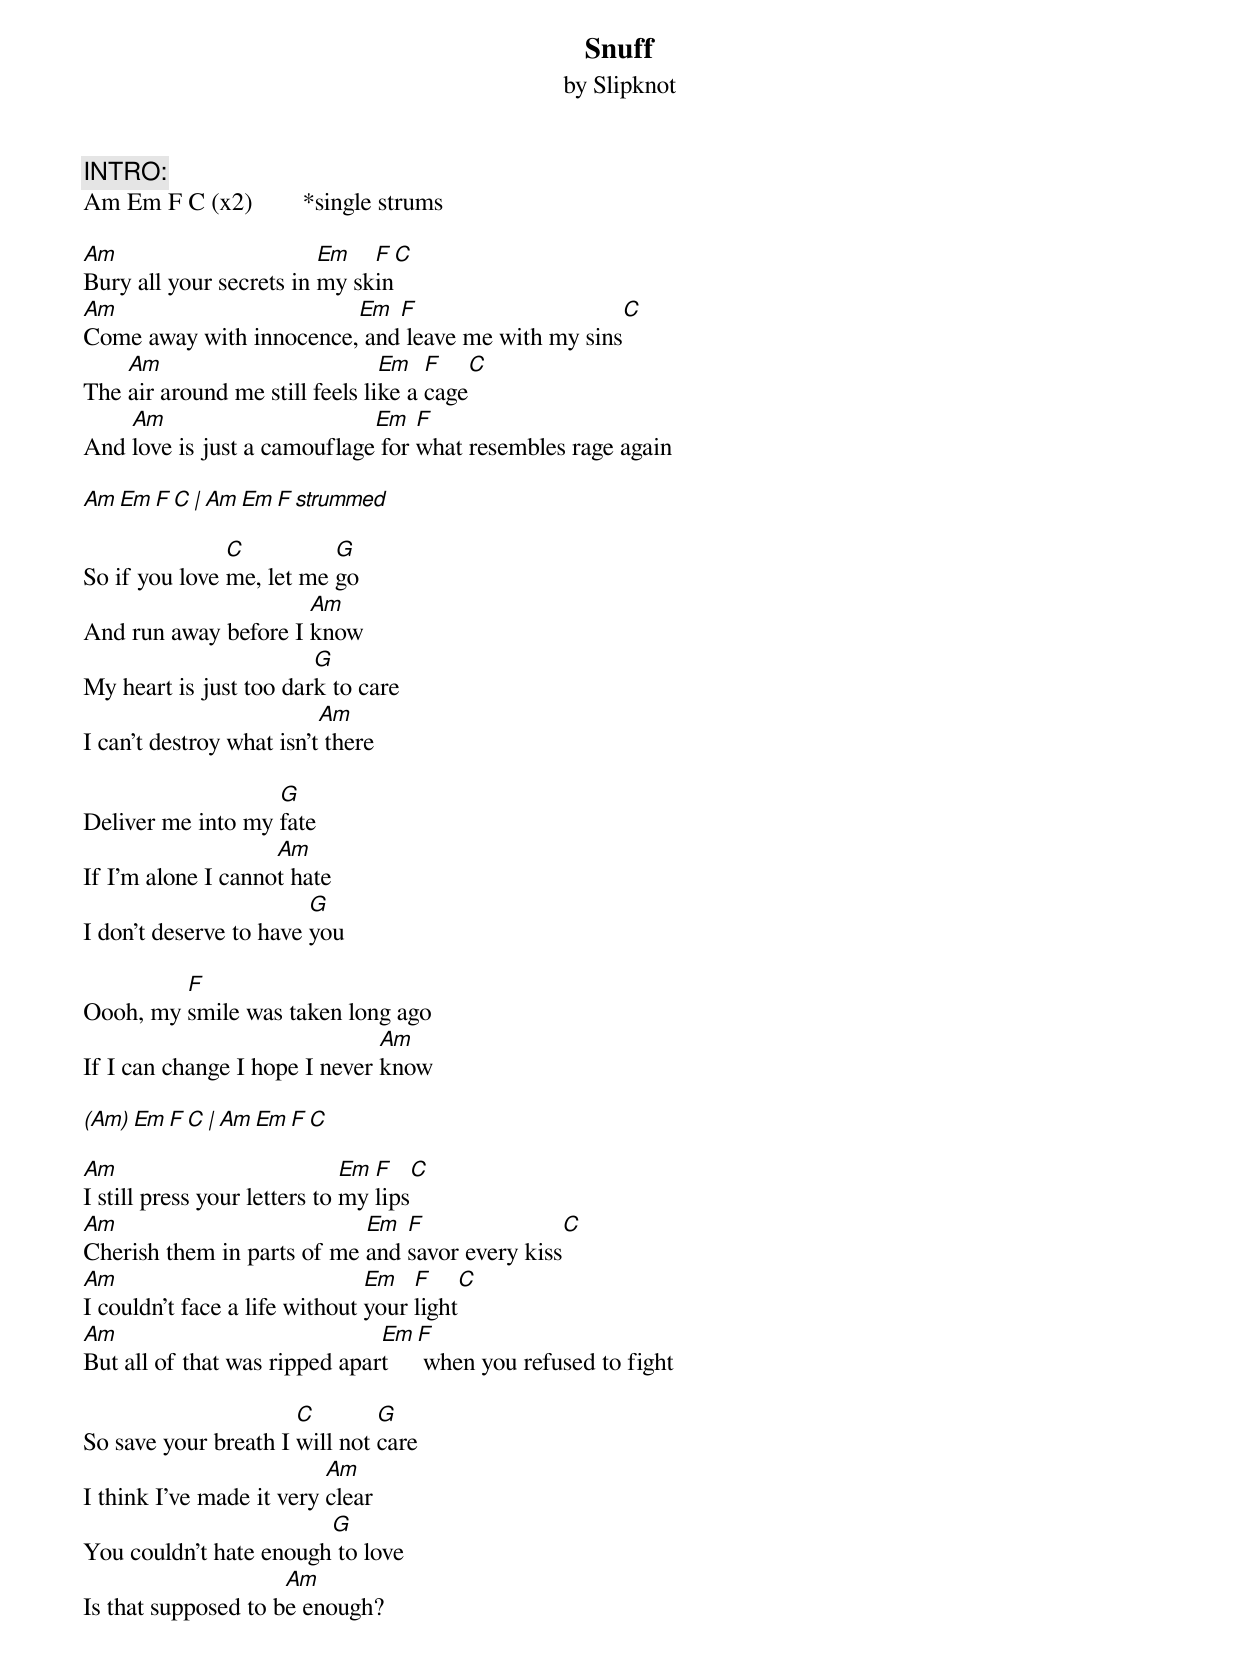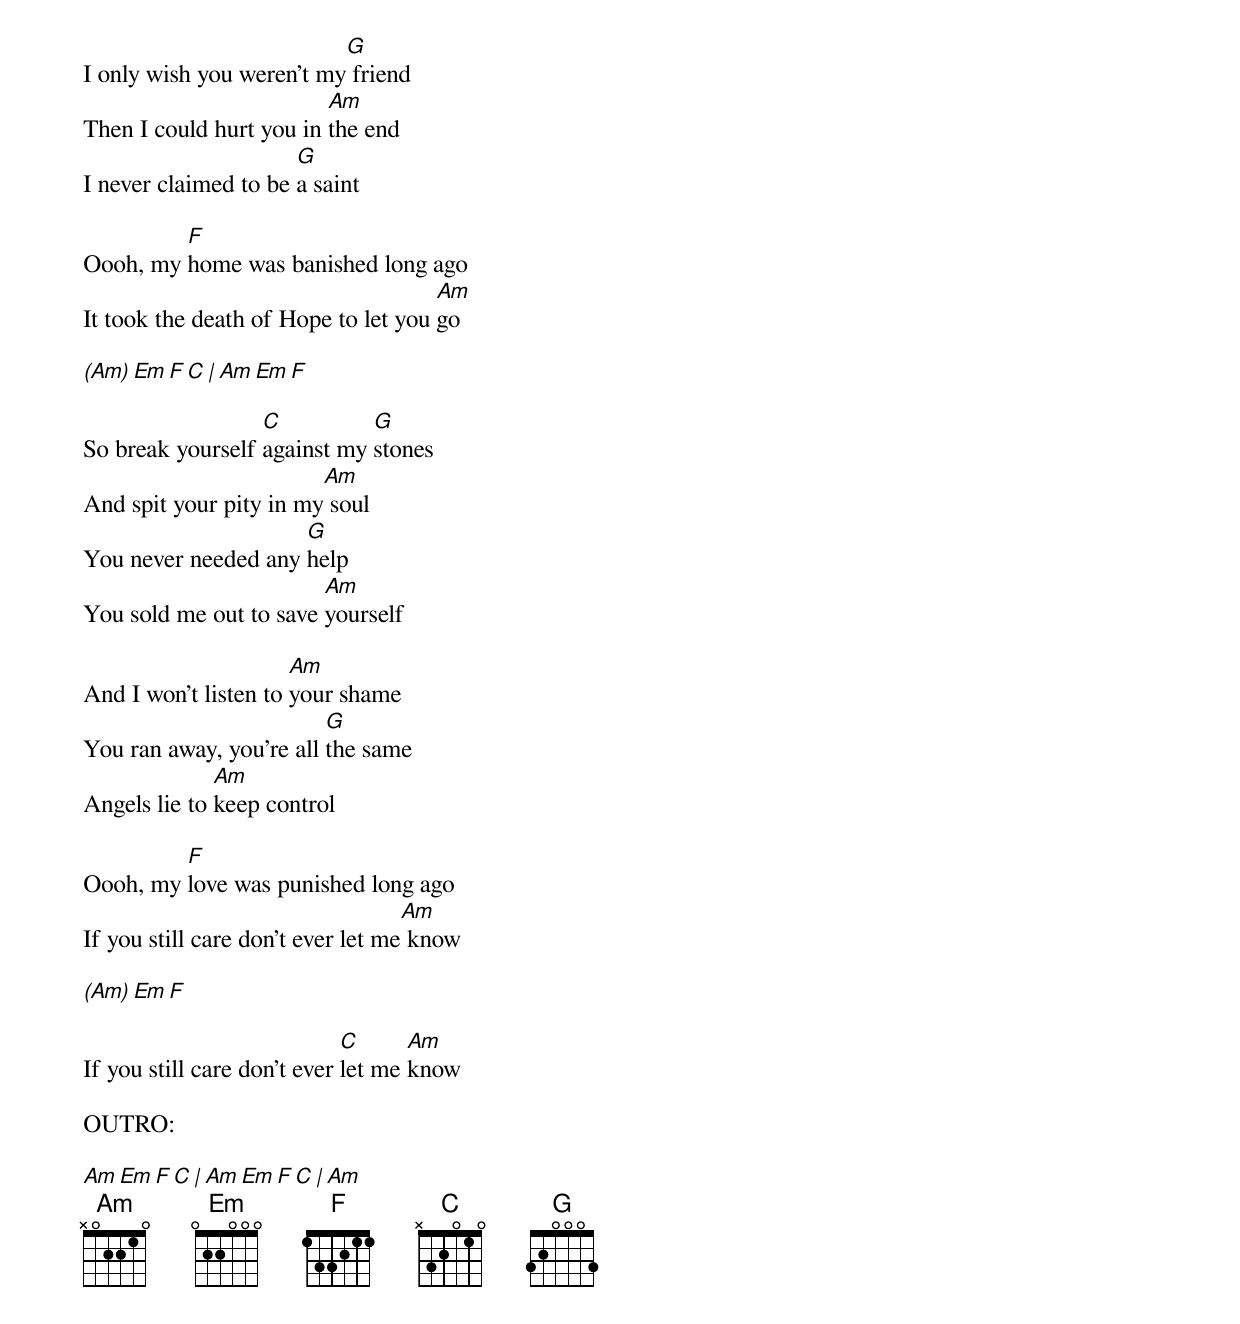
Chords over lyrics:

Snuff
by Slipknot

INTRO:
Am Em F C (x2)        *single strums

Am                       Em   F   C
Bury all your secrets in my skin
Am                       Em  F                       C
Come away with innocence, and leave me with my sins
    Am                          Em   F      C
The air around me still feels like a cage
    Am                       Em   F
And love is just a camouflage for what resembles rage again

Am Em F C | Am Em F   *strummed

               C          G
So if you love me, let me go
                      Am
And run away before I know
                        G
My heart is just too dark to care
                          Am
I can't destroy what isn't there

                   G
Deliver me into my fate
                    Am
If I'm alone I cannot hate
                        G
I don't deserve to have you

         F
Oooh, my smile was taken long ago
                               Am
If I can change I hope I never know

(Am) Em F C | Am Em F C

Am                            Em F     C
I still press your letters to my lips
Am                          Em  F                C
Cherish them in parts of me and savor every kiss
Am                             Em   F      C
I couldn't face a life without your light
Am                             Em F
But all of that was ripped apart   when you refused to fight

                      C        G
So save your breath I will not care
                          Am
I think I've made it very clear
                        G
You couldn't hate enough to love
                     Am
Is that supposed to be enough?

                          G
I only wish you weren't my friend
                         Am
Then I could hurt you in the end
                      G
I never claimed to be a saint

         F
Oooh, my home was banished long ago
                                     Am
It took the death of Hope to let you go

(Am) Em F C | Am Em F

                  C          G
So break yourself against my stones
                        Am
And spit your pity in my soul
                     G
You never needed any help
                        Am
You sold me out to save yourself

                      Am
And I won't listen to your shame
                         G
You ran away, you're all the same
              Am
Angels lie to keep control

         F
Oooh, my love was punished long ago
                                   Am
If you still care don't ever let me know

(Am) Em F

                             C      Am
If you still care don't ever let me know

OUTRO:

Am Em F C | Am Em F C | Am
